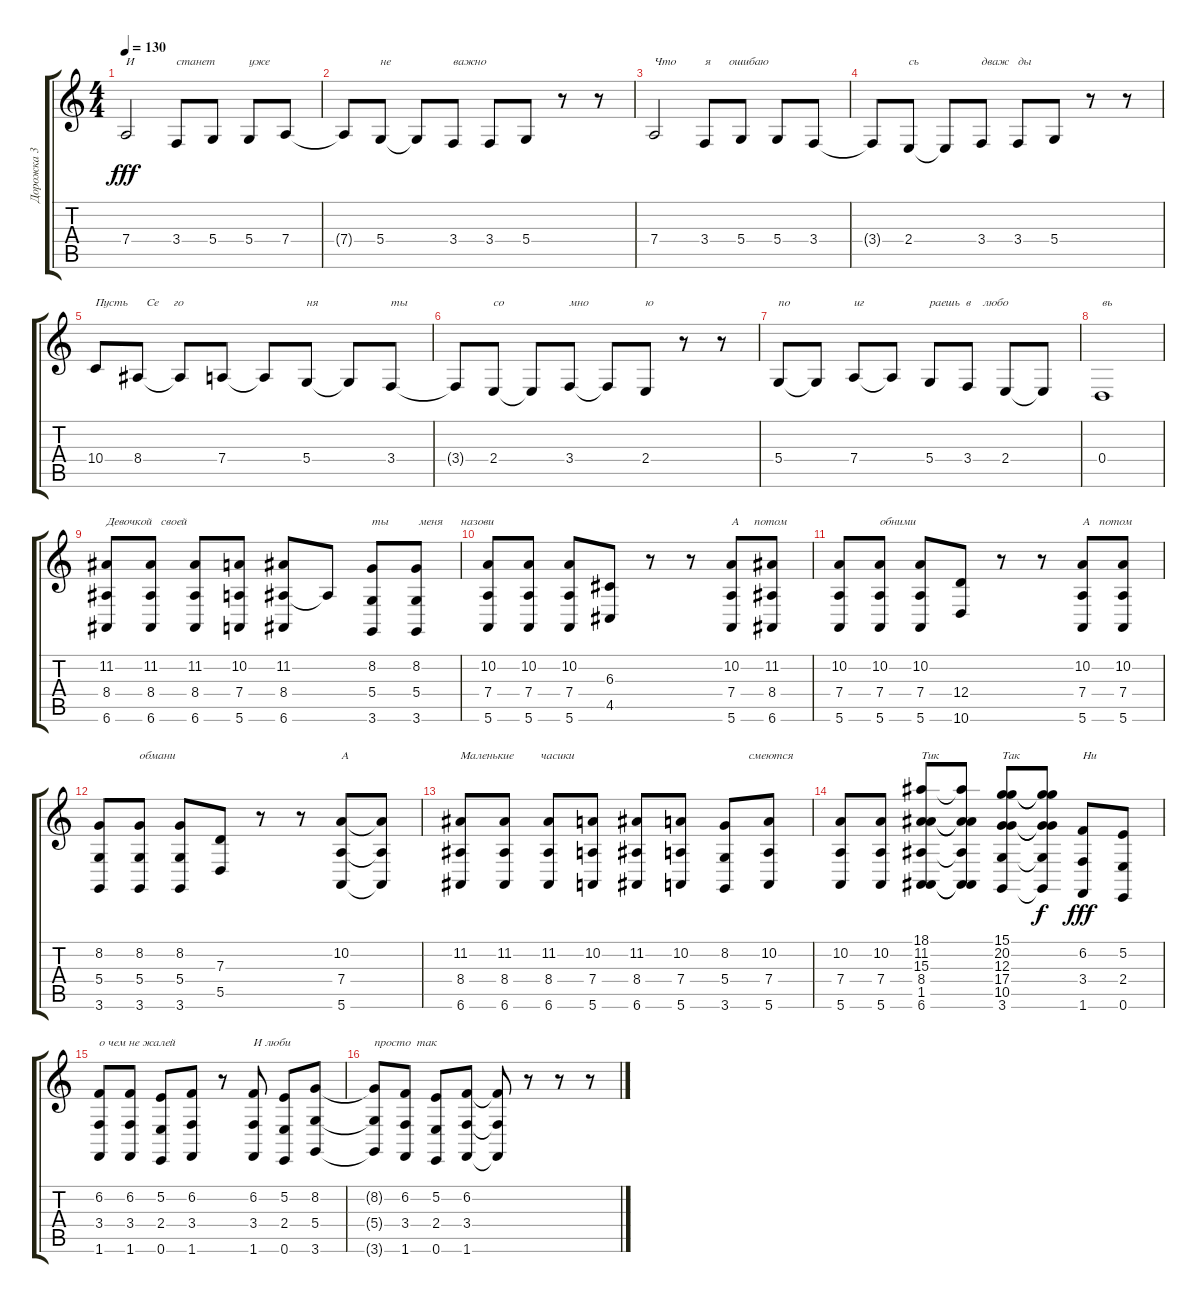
\track ("Дорожка 3" "Дорожка 3") {instrument bassoon}
\staff {score tabs}
\tuning (E4 B3 G3 D3 A2 E2) {hide}
\ts (4 4)
\tempo 130
\clef g2
\ks c
7.4.2{txt "И" dy fff} 3.4.8{txt "станет"} 5.4.8 5.4.8{txt "уже"} 7.4.8 |
7.4{t}.8 5.4.8{txt "не"} 5.4{t}.8 3.4.8{txt "важно"} 3.4.8 5.4.8 r.8 r.8 |
7.4.2{txt "Что"} 3.4.8{txt "я      ошибаю"} 5.4.8 5.4.8 3.4.8 |
3.4{t}.8 2.4.8{txt "сь"} 2.4{t}.8 3.4.8{txt "дваж   ды"} 3.4.8 5.4.8 r.8 r.8 |
10.4.8{txt "Пусть"} 8.4.8{txt "   Се     го"} 8.4{t}.8 7.4.8 7.4{t}.8 5.4.8{txt "ня"} 5.4{t}.8 3.4.8{txt "ты"} |
3.4{t}.8 2.4.8{txt "со"} 2.4{t}.8 3.4.8{txt "мно"} 3.4{t}.8 2.4.8{txt "ю"} r.8 r.8 |
5.4.8{txt "по"} 5.4{t}.8 7.4.8{txt "иг"} 7.4{t}.8 5.4.8{txt "раешь  в    любо"} 3.4.8 2.4.8 2.4{t}.8 |
0.4.1{txt "вь"} |
(11.2 8.4 6.6).8{txt "Девочкой   своей"} (11.2 8.4 6.6).8 (11.2 8.4 6.6).8 (10.2 7.4 5.6).8 (11.2 8.4 6.6).8 8.4{t}.8 (8.2 5.4 3.6).8{txt "ты          меня      назови"} (8.2 5.4 3.6).8 |
(10.2 7.4 5.6).8 (10.2 7.4 5.6).8 (10.2 7.4 5.6).8 (6.3 4.5).8 r.8 r.8 (10.2 7.4 5.6).8{txt "А     потом       "} (11.2 8.4 6.6).8 |
(10.2 7.4 5.6).8 (10.2 7.4 5.6).8{txt "обними"} (10.2 7.4 5.6).8 (12.4 10.6).8 r.8 r.8 (10.2 7.4 5.6).8{txt "А   потом"} (10.2 7.4 5.6).8 |
(8.2 5.4 3.6).8 (8.2 5.4 3.6).8{txt "обмани"} (8.2 5.4 3.6).8 (7.3 5.5).8 r.8 r.8 (10.2 7.4 5.6).8{txt "А"} (10.2{t} 7.4{t} 5.6{t}).8 |
(11.2 8.4 6.6).8{txt "Маленькие         часики"} (11.2 8.4 6.6).8 (11.2 8.4 6.6).8 (10.2 7.4 5.6).8 (11.2 8.4 6.6).8 (10.2 7.4 5.6).8 (8.2 5.4 3.6).8{txt "        смеются"} (10.2 7.4 5.6).8 |
(10.2 7.4 5.6).8 (10.2 7.4 5.6).8 (18.1 11.2 15.3 8.4 1.5 6.6).8{txt "Тик" instrument musicbox} (18.1{t} 11.2{t} 15.3{t} 8.4{t} 1.5{t} 6.6{t}).8 (15.1 20.2 12.3 17.4 10.5 3.6).8{txt "Так"} (15.1{t} 20.2{t} 12.3{t} 17.4{t} 10.5{t} 3.6{t}).8{dy f instrument bassoon} (6.2 3.4 1.6).8{txt "Ни" dy fff} (5.2 2.4 0.6).8 |
(6.2 3.4 1.6).8{txt "о чем не жалей"} (6.2 3.4 1.6).8 (5.2 2.4 0.6).8 (6.2 3.4 1.6).8 r.8 (6.2 3.4 1.6).8{txt "И люби"} (5.2 2.4 0.6).8 (8.2 5.4 3.6).8 |
(8.2{t} 5.4{t} 3.6{t}).8{txt "просто  так"} (6.2 3.4 1.6).8 (5.2 2.4 0.6).8 (6.2 3.4 1.6).8 (6.2{t} 3.4{t} 1.6{t}).8 r.8 r.8 r.8
